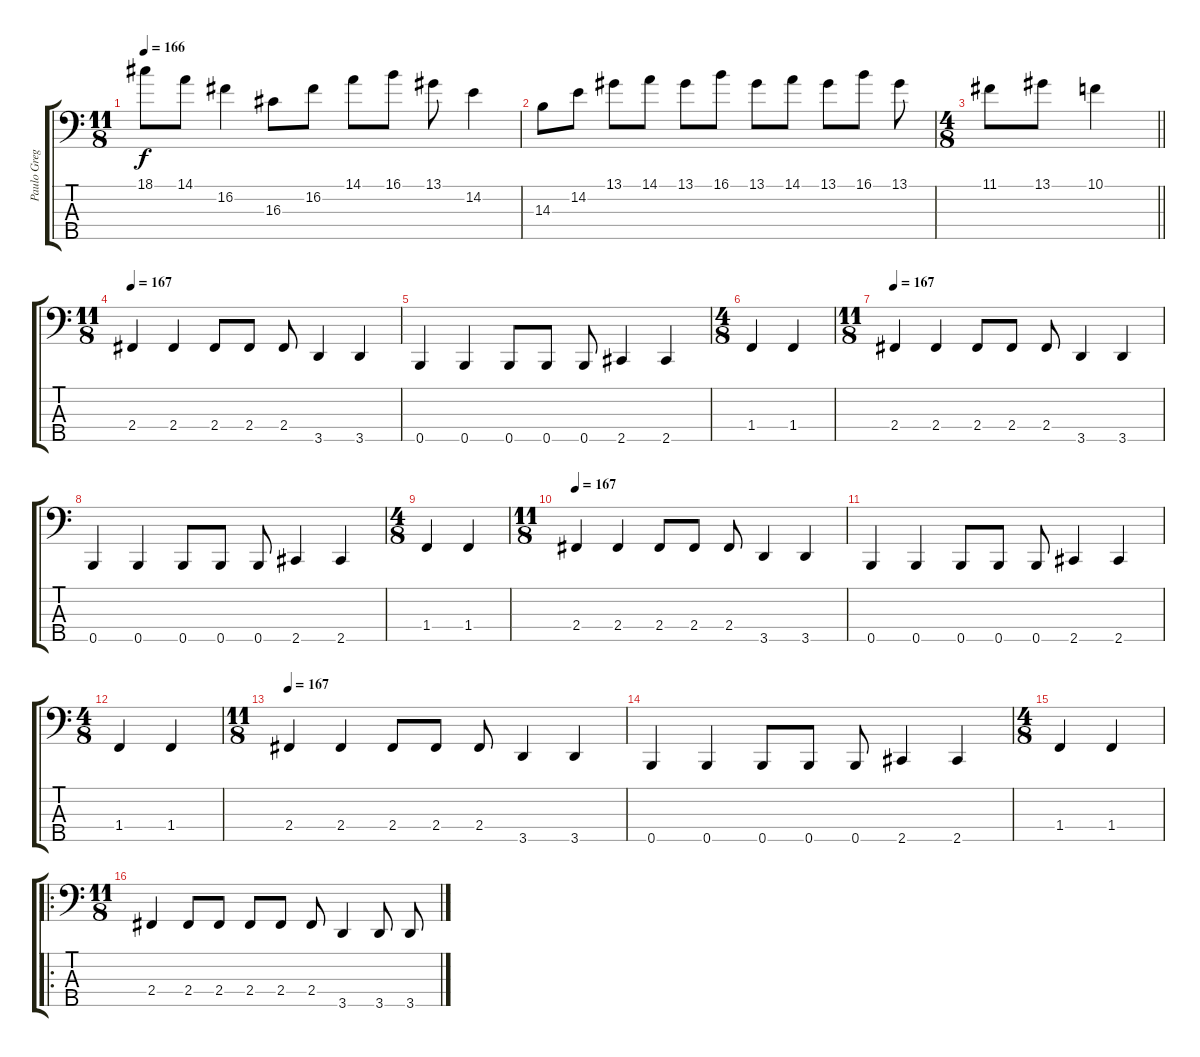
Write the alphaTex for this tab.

\track ("Paulo Gregelotto" "Paulo Greg") {instrument electricbassfinger}
\staff {score tabs}
\tuning (G2 D2 A1 E1 B0) {hide}
\ts (11 8)
\tempo 166
\clef f4
\ks c
18.1.8{dy f} 14.1.8 16.2.4 16.3.8 16.2.8 14.1.8 16.1.8 13.1.8 14.2.4 |
14.3.8 14.2.8 13.1.8 14.1.8 13.1.8 16.1.8 13.1.8 14.1.8 13.1.8 16.1.8 13.1.8 |
\ts (4 8)
\barLineRight lightlight
11.1.8 13.1.8 10.1.4 |
\ts (11 8)
\section ("" "")
\tempo 167
2.4.4 2.4.4 2.4.8 2.4.8 2.4.8 3.5.4 3.5.4 |
0.5.4 0.5.4 0.5.8 0.5.8 0.5.8 2.5.4 2.5.4 |
\ts (4 8)
1.4.4 1.4.4 |
\ts (11 8)
\tempo 167
2.4.4 2.4.4 2.4.8 2.4.8 2.4.8 3.5.4 3.5.4 |
0.5.4 0.5.4 0.5.8 0.5.8 0.5.8 2.5.4 2.5.4 |
\ts (4 8)
1.4.4 1.4.4 |
\ts (11 8)
\tempo 167
2.4.4 2.4.4 2.4.8 2.4.8 2.4.8 3.5.4 3.5.4 |
0.5.4 0.5.4 0.5.8 0.5.8 0.5.8 2.5.4 2.5.4 |
\ts (4 8)
1.4.4 1.4.4 |
\ts (11 8)
\tempo 167
2.4.4 2.4.4 2.4.8 2.4.8 2.4.8 3.5.4 3.5.4 |
0.5.4 0.5.4 0.5.8 0.5.8 0.5.8 2.5.4 2.5.4 |
\ts (4 8)
1.4.4 1.4.4 |
\ro
\ts (11 8)
2.4.4 2.4.8 2.4.8 2.4.8 2.4.8 2.4.8 3.5.4 3.5.8 3.5.8
